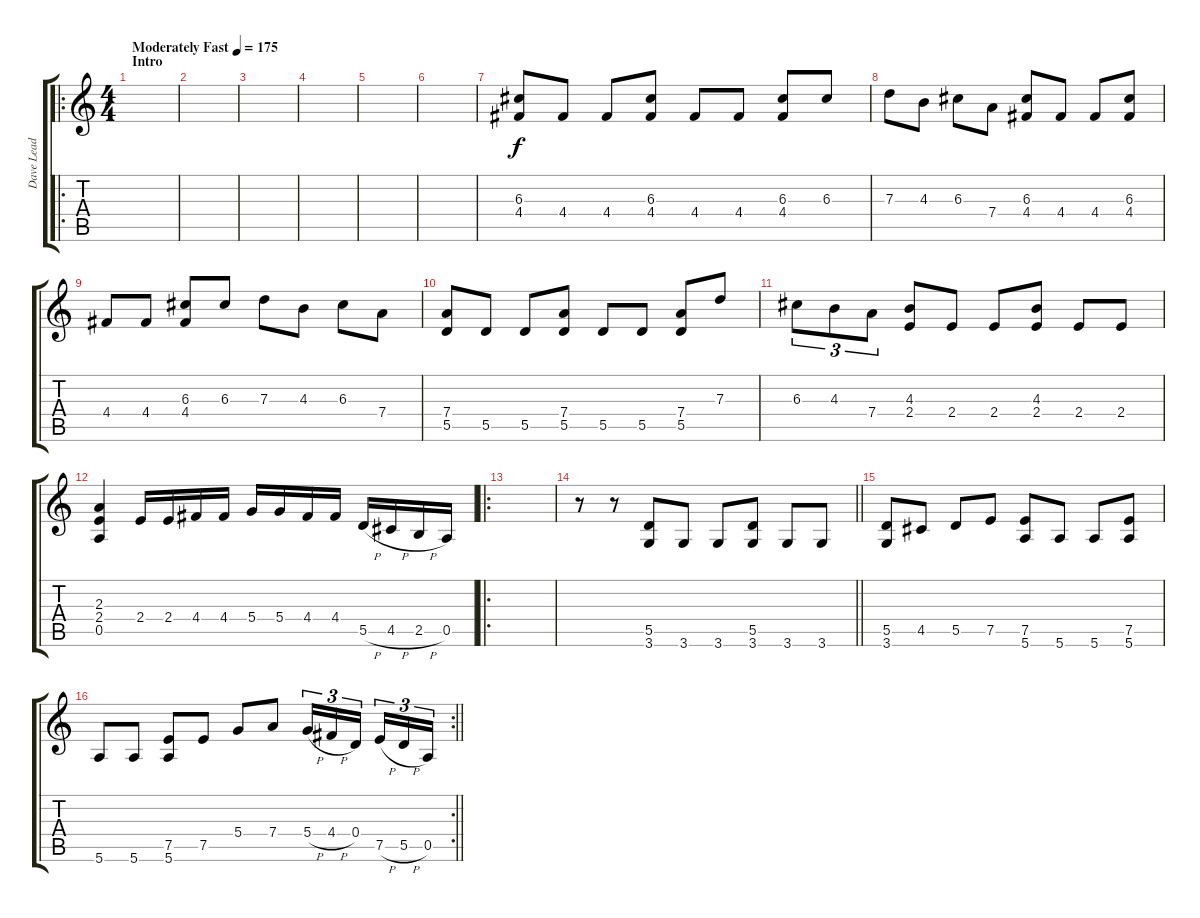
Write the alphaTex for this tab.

\track ("Dave Lead" "Dave Lead") {instrument overdrivenguitar}
\staff {score tabs}
\tuning (E4 B3 G3 D3 A2 E2) {hide}
\ro
\ts (4 4)
\section ("" "Intro")
\tempo (175 "Moderately Fast")
\clef g2
\ks c
|
|
|
|
|
|
(6.3 4.4).8 4.4.8 4.4.8 (6.3 4.4).8 4.4.8 4.4.8 (6.3 4.4).8 6.3.8 |
7.3.8 4.3.8 6.3.8 7.4.8 (6.3 4.4).8 4.4.8 4.4.8 (6.3 4.4).8 |
4.4.8 4.4.8 (6.3 4.4).8 6.3.8 7.3.8 4.3.8 6.3.8 7.4.8 |
(7.4 5.5).8 5.5.8 5.5.8 (7.4 5.5).8 5.5.8 5.5.8 (7.4 5.5).8 7.3.8 |
6.3.8{tu (3 2)} 4.3.8{tu (3 2)} 7.4.8{tu (3 2)} (4.3 2.4).8 2.4.8 2.4.8 (4.3 2.4).8 2.4.8 2.4.8 |
(2.3 2.4 0.5).4 2.4.16 2.4.16 4.4.16 4.4.16 5.4.16 5.4.16 4.4.16 4.4.16 5.5{h}.16 4.5{h}.16 2.5{h}.16 0.5.16 |
\ro
|
\barLineRight lightlight
r.8 r.8 (5.5 3.6).8 3.6.8 3.6.8 (5.5 3.6).8 3.6.8 3.6.8 |
(5.5 3.6).8 4.5.8 5.5.8 7.5.8 (7.5 5.6).8 5.6.8 5.6.8 (7.5 5.6).8 |
\rc 2
\barLineRight lightlight
5.6.8 5.6.8 (7.5 5.6).8 7.5.8 5.4.8 7.4.8 5.4{h}.16{tu (3 2)} 4.4{h}.16{tu (3 2)} 0.4.16{tu (3 2) beam splitsecondary} 7.5{h}.16{tu (3 2)} 5.5{h}.16{tu (3 2)} 0.5.16{tu (3 2)}
